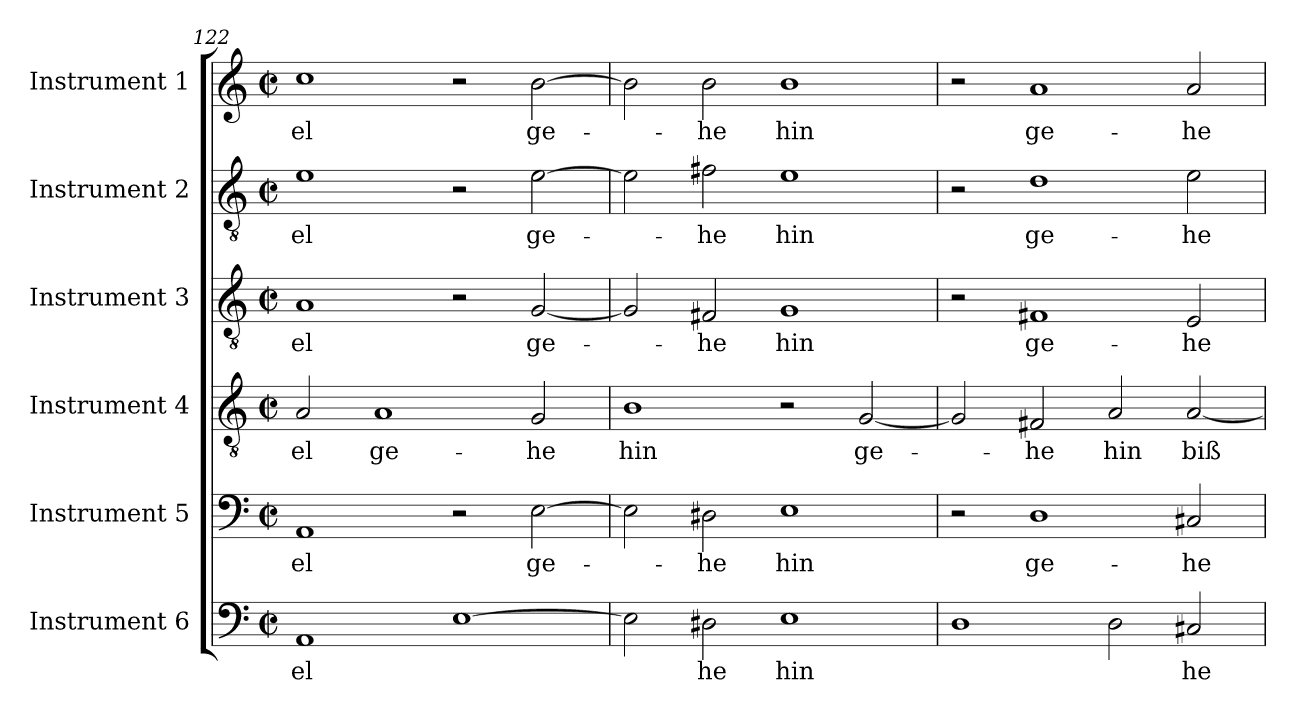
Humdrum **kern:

**kern	**text	**kern	**text	**kern	**text	**kern	**text	**kern	**text	**kern	**text
*part6	*part6	*part5	*part5	*part4	*part4	*part3	*part3	*part2	*part2	*part1	*part1
*staff6	*staff6	*staff5	*staff5	*staff4	*staff4	*staff3	*staff3	*staff2	*staff2	*staff1	*staff1
*I"Instrument 6	*	*I"Instrument 5	*	*I"Instrument 4	*	*I"Instrument 3	*	*I"Instrument 2	*	*I"Instrument 1	*
*clefF4	*	*clefF4	*	*clefGv2	*	*clefGv2	*	*clefGv2	*	*clefG2	*
*M2/2	*	*M2/2	*	*M2/2	*	*M2/2	*	*M2/2	*	*M2/2	*
*met(c|)	*	*met(c|)	*	*met(c|)	*	*met(c|)	*	*met(c|)	*	*met(c|)	*
=122	=122	=122	=122	=122	=122	=122	=122	=122	=122	=122	=122
!	!LO:LY:a:cj	!	!LO:LY:b:cj	!	!LO:LY:b:cj	!	!LO:LY:b:cj	!	!LO:LY:b:cj	!	!LO:LY:b:cj
1AA	-el	1AA	-el	2A/	-el	1A	-el	1e	-el	1cc	-el
!	!	!	!	!	!LO:LY:b:cj	!	!	!	!	!	!
.	.	.	.	1A	ge-	.	.	.	.	.	.
[>1E	.	2r	.	.	.	2r	.	2r	.	2r	.
!	!	!	!LO:LY:b:cj	!	!LO:LY:b:cj	!	!LO:LY:b:cj	!	!LO:LY:b:cj	!	!LO:LY:b:cj
.	.	[>2E\	ge-	2G/	-he	[<2G/	ge-	[>2e\	ge-	[>2b\	ge-
=123	=123	=123	=123	=123	=123	=123	=123	=123	=123	=123	=123
!	!	!	!	!	!LO:LY:b:cj	!	!	!	!	!	!
2E\]	.	2E\]	.	1B	hin	2G/]	.	2e\]	.	2b\]	.
!	!LO:LY:a:cj	!	!LO:LY:b:cj	!	!	!	!LO:LY:b:cj	!	!LO:LY:b:cj	!	!LO:LY:b:cj
2D#X<\	he	2D#X\	-he	.	.	2F#X/	-he	2f#X\	-he	2b\	-he
!	!LO:LY:a:cj	!	!LO:LY:b:cj	!	!	!	!LO:LY:b:cj	!	!LO:LY:b:cj	!	!LO:LY:b:cj
1E	hin	1E	hin	2r	.	1G	hin	1e	hin	1b	hin
!	!	!	!	!	!LO:LY:b:cj	!	!	!	!	!	!
.	.	.	.	[<2G/	ge-	.	.	.	.	.	.
=124	=124	=124	=124	=124	=124	=124	=124	=124	=124	=124	=124
1D	.	2r	.	2G/]	.	2r	.	2r	.	2r	.
!	!	!	!LO:LY:b:cj	!	!LO:LY:b:cj	!	!LO:LY:b:cj	!	!LO:LY:b:cj	!	!LO:LY:b:cj
.	.	1D	ge-	2F#X/	-he	1F#X	ge-	1d	ge-	1a	ge-
!	!	!	!	!	!LO:LY:b:cj	!	!	!	!	!	!
2D\	.	.	.	2A/	hin	.	.	.	.	.	.
!	!LO:LY:a:cj	!	!LO:LY:b:cj	!	!LO:LY:b:cj	!	!LO:LY:b:cj	!	!LO:LY:b:cj	!	!LO:LY:b:cj
2C#X</	he	2C#X/	-he	[>2A/	biß	2E/	-he	2e\	-he	2a/	-he
=	=	=	=	=	=	=	=	=	=	=	=
*-	*-	*-	*-	*-	*-	*-	*-	*-	*-	*-	*-
